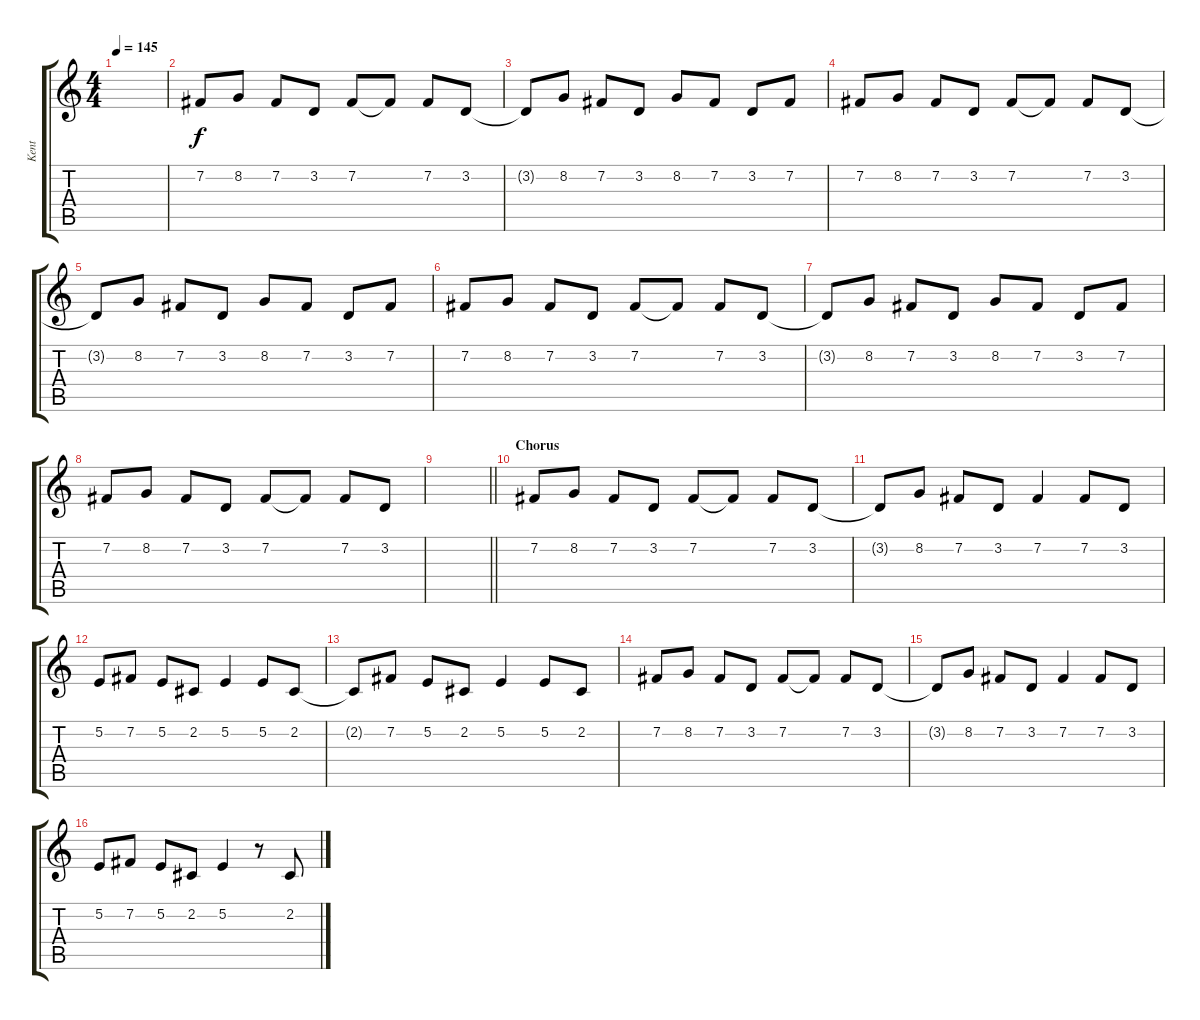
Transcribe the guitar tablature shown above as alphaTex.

\track ("Kent" "Kent") {instrument brightacousticpiano}
\staff {score tabs}
\tuning (E4 B3 G3 D3 A2 D2) {hide}
\ts (4 4)
\tempo 145
\clef g2
\ks c
|
7.2.8{volume 10 instrument lead1square} 8.2.8 7.2.8 3.2.8 7.2.8 7.2{t}.8 7.2.8 3.2.8 |
3.2{t}.8 8.2.8 7.2.8 3.2.8 8.2.8 7.2.8 3.2.8 7.2.8 |
7.2.8 8.2.8 7.2.8 3.2.8 7.2.8 7.2{t}.8 7.2.8 3.2.8 |
3.2{t}.8 8.2.8 7.2.8 3.2.8 8.2.8 7.2.8 3.2.8 7.2.8 |
7.2.8 8.2.8 7.2.8 3.2.8 7.2.8 7.2{t}.8 7.2.8 3.2.8 |
3.2{t}.8 8.2.8 7.2.8 3.2.8 8.2.8 7.2.8 3.2.8 7.2.8 |
7.2.8 8.2.8 7.2.8 3.2.8 7.2.8 7.2{t}.8 7.2.8 3.2.8 |
\barLineRight lightlight
|
\section ("" "Chorus")
7.2.8{volume 11} 8.2.8 7.2.8 3.2.8 7.2.8 7.2{t}.8 7.2.8 3.2.8 |
3.2{t}.8 8.2.8 7.2.8 3.2.8 7.2.4 7.2.8 3.2.8 |
5.2.8 7.2.8 5.2.8 2.2.8 5.2.4 5.2.8 2.2.8 |
2.2{t}.8 7.2.8 5.2.8 2.2.8 5.2.4 5.2.8 2.2.8 |
7.2.8 8.2.8 7.2.8 3.2.8 7.2.8 7.2{t}.8 7.2.8 3.2.8 |
3.2{t}.8 8.2.8 7.2.8 3.2.8 7.2.4 7.2.8 3.2.8 |
5.2.8 7.2.8 5.2.8 2.2.8 5.2.4 r.8 2.2.8
